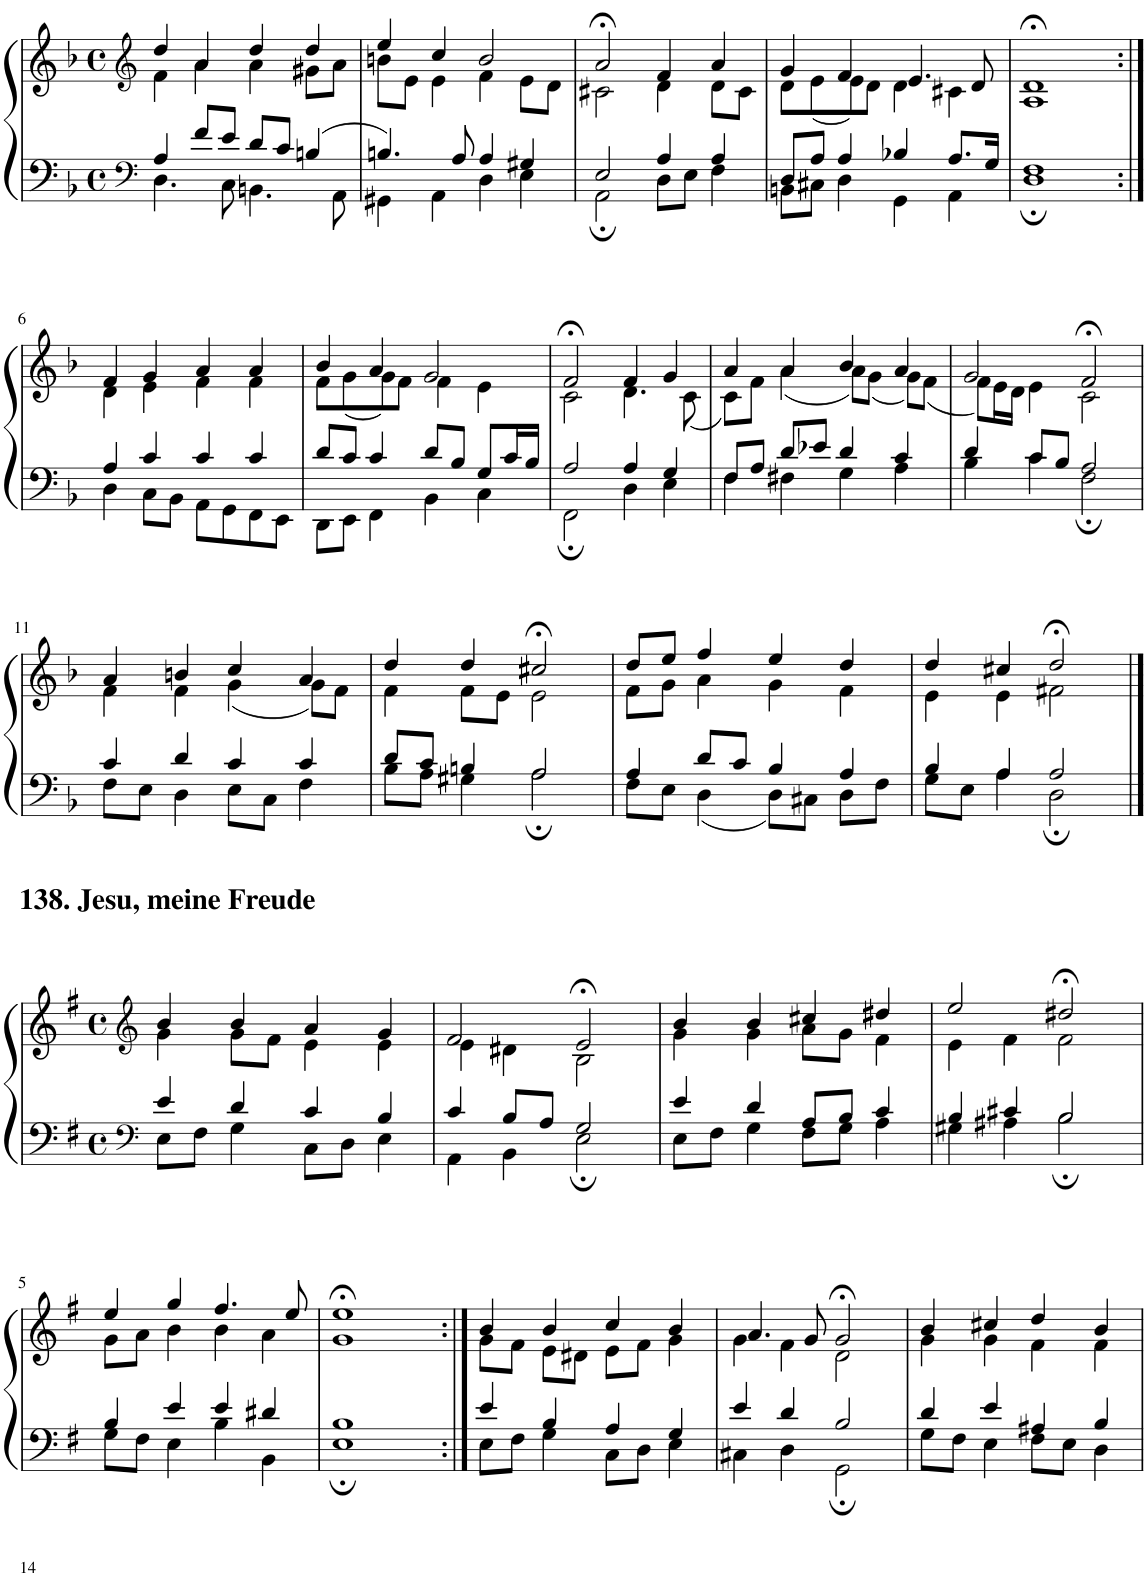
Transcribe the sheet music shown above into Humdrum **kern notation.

**kern	**kern
*part1	*part1
*staff2	*staff1
*I"Piano	*
*I'Pno	*
!!LO:PB:g=z
*clefF4	*clefG2
*k[b-]	*k[b-]
*M4/4	*M4/4
*met(c)	*met(c)
=1	=1
*^	*^
4A/	4.D\	4dd/	4f\
8f/L	.	4a/	4a\
8e/J	8C\	.	.
8d/L	4.BBn\	4dd/	4a\
8c/J	.	.	.
4Bn/	.	4dd/	8g#X\L
.	8AA\	.	8a\J
=2	=2	=2	=2
4.Bn/	4GG#X\	4ee/	8bn\L
.	.	.	8e\J
.	4AA\	4cc/	4e\
8A/	.	.	.
4A/	4D\	2b/	4f\
4G#X/	4E\	.	8e\L
.	.	.	8d\J
=3	=3	=3	=3
2E/	2AA;\	2a;</	2c#X\
4A/	8D\L	4f/	4d\
.	8E\J	.	.
4A/	4F\	4a/	8d\L
.	.	.	8c#\J
=4	=4	=4	=4
8D/L	8BBn\L	4g/	8d\L
8A/J	8C#X\J	.	(8e\
4A/	4D\	4f/	8e\)
.	.	.	8d\J
4B-X/	4GG\	4.e/	4d\
8.A/L	4AA\	.	4c#X\
.	.	8d/	.
16G/Jk	.	.	.
=5	=5	=5	=5
1F	1D;	1d;<	1A
!!LO:LB:g=z	!!
=6:|!	=6:|!	=6:|!	=6:|!
4A/	4D\	4f/	4d\
4c/	8C\L	4g/	4e\
.	8BB-\J	.	.
4c/	8AA\L	4a/	4f\
.	8GG\	.	.
4c/	8FF\	4a/	4f\
.	8EE\J	.	.
=7	=7	=7	=7
8d/L	8DD\L	4b-/	8f\L
8c/J	8EE\J	.	(8g\
4c/	4FF\	4a/	8g\)
.	.	.	8f\J
8d/L	4BB-\	2g/	4f\
8B-/J	.	.	.
8G/L	4C\	.	4e\
16c/L	.	.	.
16B-/JJ	.	.	.
=8	=8	=8	=8
2A/	2FF;\	2f;</	2c\
4A/	4D\	4f/	4.d\
4G/	4E\	4g/	.
.	.	.	(8c\
=9	=9	=9	=9
8F/L	4F\	4a/	8c\L)
8A/J	.	.	8f\J
8d/L	4F#X\	4a/	(4a\
8e-X/J	.	.	.
4d/	4G\	4b-/	8a\L)
.	.	.	(8g\J
4c/	4A\	4a/	8g\L)
.	.	.	(8f\J
=10	=10	=10	=10
4d/	4B-\	2g/	8f\L)
.	.	.	16e\L
.	.	.	16d\JJ
8c/L	4c\	.	4e\
8B-/J	.	.	.
2A/	2F;\	2f;</	2c\
!!LO:LB:g=z	!!
=11	=11	=11	=11
4c/	8F\L	4a/	4f\
.	8E\J	.	.
4d/	4D\	4bn/	4f\
4c/	8E\L	4cc/	(4g\
.	8C\J	.	.
4c/	4F\	4a/	8g\L)
.	.	.	8f\J
=12	=12	=12	=12
8d/L	8B-\L	4dd/	4f\
8c/J	8A\J	.	.
4Bn/	4G#X\	4dd/	8f\L
.	.	.	8e\J
2A/	2A;\	2cc#X;</	2e\
=13	=13	=13	=13
4A/	8F\L	8dd/L	8f\L
.	8E\J	8ee/J	8g\J
8d/L	4D\	4ff/	4a\
8c/J	.	.	.
4B-/	8D\L	4ee/	4g\
.	8C#X\J	.	.
4A/	8D\L	4dd/	4f\
.	8F\J	.	.
=14	=14	=14	=14
4B-/	8G\L	4dd/	4e\
.	8E\J	.	.
4A/	4A\	4cc#X/	4e\
2A/	2D;\	2dd;</	2f#X\
!!LO:LB:g=z	!!
==1	==1	==1	==1
*clefF4	*	*clefG2	*
*k[f#]	*	*k[f#]	*
*M4/4	*	*M4/4	*
*met(c)	*	*met(c)	*
4e/	8E\L	4b/	4g\
.	8F#\J	.	.
4d/	4G\	4b/	8g\L
.	.	.	8f#\J
4c/	8C\L	4a/	4e\
.	8D\J	.	.
4B/	4E\	4g/	4e\
=2	=2	=2	=2
4c/	4AA\	2f#/	4e\
8B/L	4BB\	.	4d#X\
8A/J	.	.	.
2G/	2E;\	2e;</	2B\
=3	=3	=3	=3
4e/	8E\L	4b/	4g\
.	8F#\J	.	.
4d/	4G\	4b/	4g\
8A/L	8F#\L	4cc#X/	8a\L
8B/J	8G\J	.	8g\J
4c/	4A\	4dd#X/	4f#\
=4	=4	=4	=4
4B/	4G#X\	2ee/	4e\
4c#X/	4A#X\	.	4f#\
2B/	2B;\	2dd#X;</	2f#\
!!LO:LB:g=z	!!
=5	=5	=5	=5
4B/	8G\L	4ee/	8g\L
.	8F#\J	.	8a\J
4e/	4E\	4gg/	4b\
4e/	4B\	4.ff#/	4b\
4d#X/	4BB\	.	4a\
.	.	8ee/	.
=6	=6	=6	=6
1B	1E;	1ee;<	1g
=7:|!	=7:|!	=7:|!	=7:|!
4e/	8E\L	4b/	8g\L
.	8F#\J	.	8f#\J
4B/	4G\	4b/	8e\L
.	.	.	8d#X\J
4A/	8C\L	4cc/	8e\L
.	8D\J	.	8f#\J
4G/	4E\	4b/	4g\
=8	=8	=8	=8
4e/	4C#X\	4.a/	4g\
4d/	4D\	.	4f#\
.	.	8g/	.
2B/	2GG;\	2g;</	2d\
=9	=9	=9	=9
4d/	8G\L	4b/	4g\
.	8F#\J	.	.
4e/	4E\	4cc#X/	4g\
4A#X/	8F#\L	4dd/	4f#\
.	8E\J	.	.
4B/	4D\	4b/	4f#\
*v	*v	*	*
*	*v	*v
=	=
*-	*-
